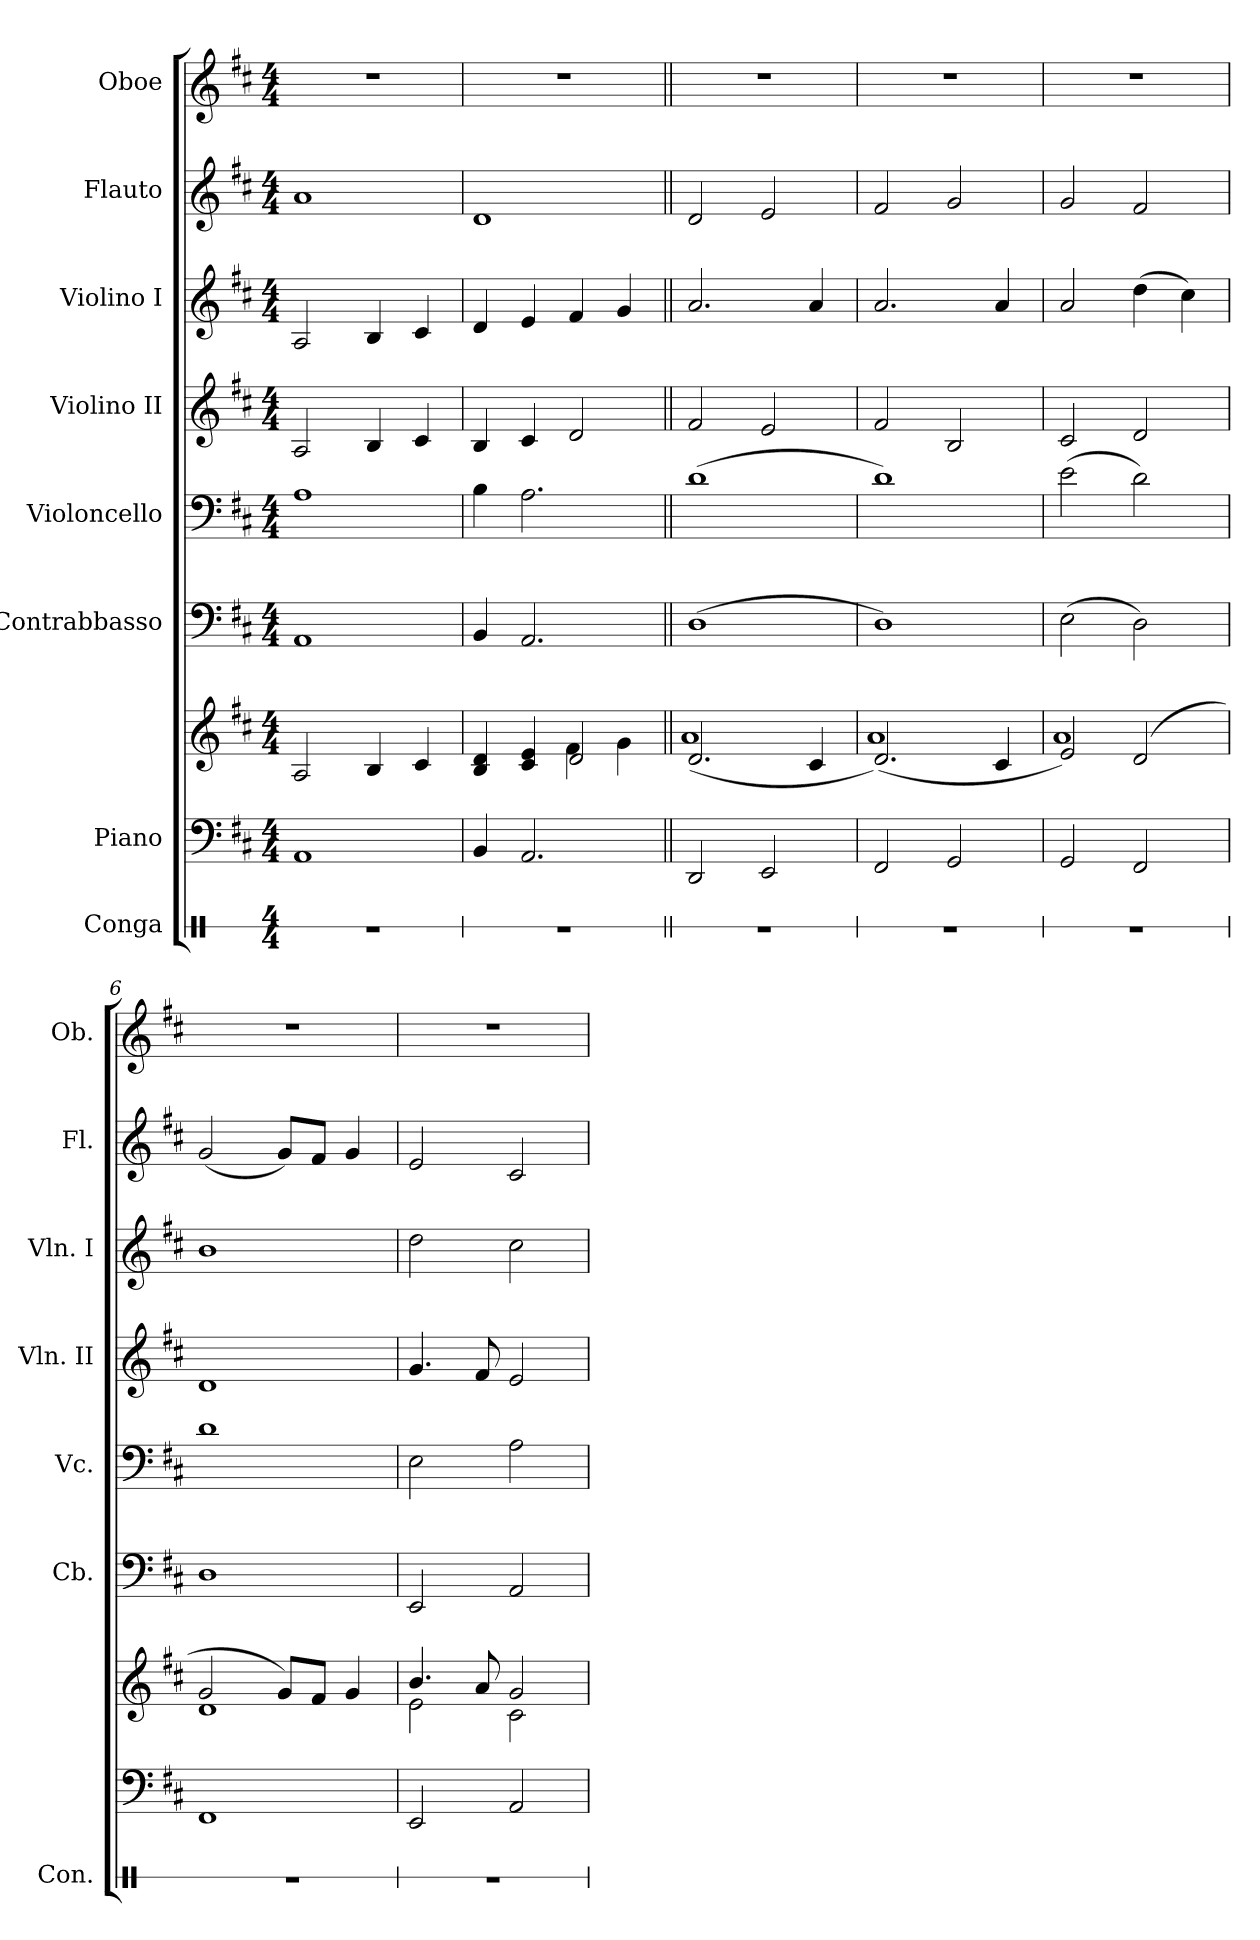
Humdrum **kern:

**kern	**kern	**kern	**kern	**kern	**kern	**kern	**kern	**kern
*part8	*part7	*part7	*part6	*part5	*part4	*part3	*part2	*part1
*staff9	*staff8	*staff7	*staff6	*staff5	*staff4	*staff3	*staff2	*staff1
*I"Conga	*I"Piano	*	*I"Contrabbasso	*I"Violoncello	*I"Violino II	*I"Violino I	*I"Flauto	*I"Oboe
*I'Con.	*	*	*I'Cb.	*I'Vc.	*I'Vln. II	*I'Vln. I	*I'Fl.	*I'Ob.
*stria1	*	*	*	*	*	*	*	*
*clefX	*clefF4	*clefG2	*clefF4	*clefF4	*clefG2	*clefG2	*clefG2	*clefG2
*	*	*	*ITrd7c12	*	*	*	*	*
*k[]	*k[f#c#]	*k[f#c#]	*k[f#c#]	*k[f#c#]	*k[f#c#]	*k[f#c#]	*k[f#c#]	*k[f#c#]
*M4/4	*M4/4	*M4/4	*M4/4	*M4/4	*M4/4	*M4/4	*M4/4	*M4/4
*MM62	*MM62	*MM62	*MM62	*MM62	*MM62	*MM62	*MM62	*MM62
=1	=1	=1	=1	=1	=1	=1	=1	=1
1r	1AA	2A/	1AAA	1A	2A/	2A/	1a	1r
.	.	4B/	.	.	4B/	4B/	.	.
.	.	4c#/	.	.	4c#/	4c#/	.	.
=2	=2	=2	=2	=2	=2	=2	=2	=2
*	*	*^	*	*	*	*	*	*
1r	4BB/	4B/ 4d/	2ryy	4BBB/	4B\	4B/	4d/	1d	1r
.	2.AA/	4c#/ 4e/	.	2.AAA/	2.A\	4c#/	4e/	.	.
.	.	2d/	4f#\	.	.	2d/	4f#/	.	.
.	.	.	4g\	.	.	.	4g/	.	.
=3||	=3||	=3||	=3||	=3||	=3||	=3||	=3||	=3||	=3||
1r	2DD/	2.d/	(<1a	(>1DD	(>1d	2f#/	2.a/	2d/	1r
.	2EE/	.	.	.	.	2e/	.	2e/	.
.	.	4c#/	.	.	.	.	4a/	.	.
=4	=4	=4	=4	=4	=4	=4	=4	=4	=4
1r	2FF#/	2.d/	(<1a)	1DD)	1d)	2f#/	2.a/	2f#/	1r
.	2GG/	.	.	.	.	2B/	.	2g/	.
.	.	4c#/	.	.	.	.	4a/	.	.
=5	=5	=5	=5	=5	=5	=5	=5	=5	=5
1r	2GG/	2e/	1a)	(>2EE\	(>2e\	2c#/	2a/	2g/	1r
.	2FF#/	(>2d/	.	2DD\)	2d\)	2d/	(>4dd\	2f#/	.
.	.	.	.	.	.	.	4cc#\)	.	.
=6	=6	=6	=6	=6	=6	=6	=6	=6	=6
1r	1FF#	(>2g/	1d)	1DD	1d	1d	1b	(<2g/	1r
.	.	8g/L)	.	.	.	.	.	8g/L)	.
.	.	8f#/J	.	.	.	.	.	8f#/J	.
.	.	4g/	.	.	.	.	.	4g/	.
=7	=7	=7	=7	=7	=7	=7	=7	=7	=7
1r	2EE/	4.b/	2e\	2EEE/	2E\	4.g/	2dd\	2e/	1r
.	.	8a/	.	.	.	8f#/	.	.	.
.	2AA/	2g/	2c#\	2AAA/	2A\	2e/	2cc#\	2c#/	.
*	*	*v	*v	*	*	*	*	*	*
=	=	=	=	=	=	=	=	=
*-	*-	*-	*-	*-	*-	*-	*-	*-
